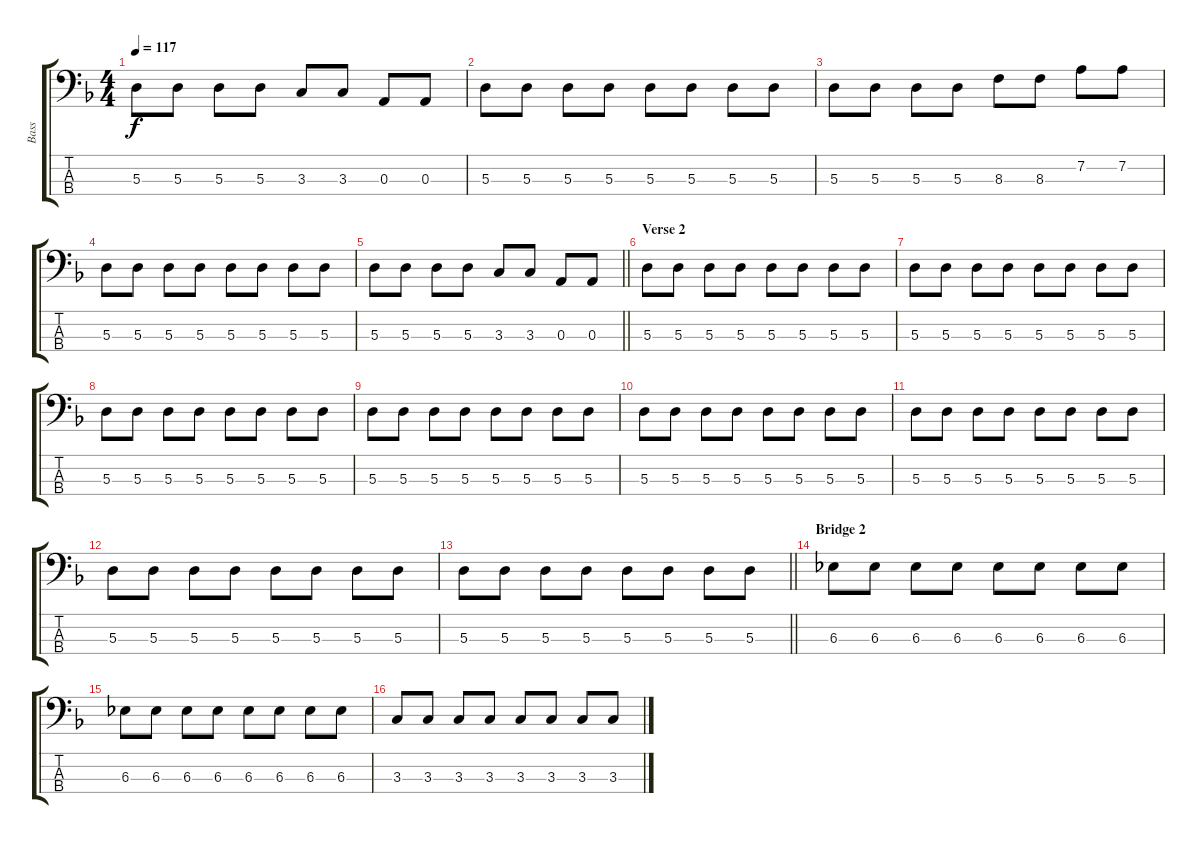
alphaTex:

\track ("Bass" "Bass") {instrument electricbassfinger}
\staff {score tabs}
\tuning (G2 D2 A1 D1) {hide}
\ts (4 4)
\tempo 117
\clef f4
\ks f
5.3.8{dy f} 5.3.8 5.3.8 5.3.8 3.3.8 3.3.8 0.3.8 0.3.8 |
5.3.8 5.3.8 5.3.8 5.3.8 5.3.8 5.3.8 5.3.8 5.3.8 |
5.3.8 5.3.8 5.3.8 5.3.8 8.3.8 8.3.8 7.2.8 7.2.8 |
5.3.8 5.3.8 5.3.8 5.3.8 5.3.8 5.3.8 5.3.8 5.3.8 |
\barLineRight lightlight
5.3.8 5.3.8 5.3.8 5.3.8 3.3.8 3.3.8 0.3.8 0.3.8 |
\section ("" "Verse 2")
5.3.8 5.3.8 5.3.8 5.3.8 5.3.8 5.3.8 5.3.8 5.3.8 |
5.3.8 5.3.8 5.3.8 5.3.8 5.3.8 5.3.8 5.3.8 5.3.8 |
5.3.8 5.3.8 5.3.8 5.3.8 5.3.8 5.3.8 5.3.8 5.3.8 |
5.3.8 5.3.8 5.3.8 5.3.8 5.3.8 5.3.8 5.3.8 5.3.8 |
5.3.8 5.3.8 5.3.8 5.3.8 5.3.8 5.3.8 5.3.8 5.3.8 |
5.3.8 5.3.8 5.3.8 5.3.8 5.3.8 5.3.8 5.3.8 5.3.8 |
5.3.8 5.3.8 5.3.8 5.3.8 5.3.8 5.3.8 5.3.8 5.3.8 |
\barLineRight lightlight
5.3.8 5.3.8 5.3.8 5.3.8 5.3.8 5.3.8 5.3.8 5.3.8 |
\section ("" "Bridge 2")
6.3.8 6.3.8 6.3.8 6.3.8 6.3.8 6.3.8 6.3.8 6.3.8 |
6.3.8 6.3.8 6.3.8 6.3.8 6.3.8 6.3.8 6.3.8 6.3.8 |
3.3.8 3.3.8 3.3.8 3.3.8 3.3.8 3.3.8 3.3.8 3.3.8
